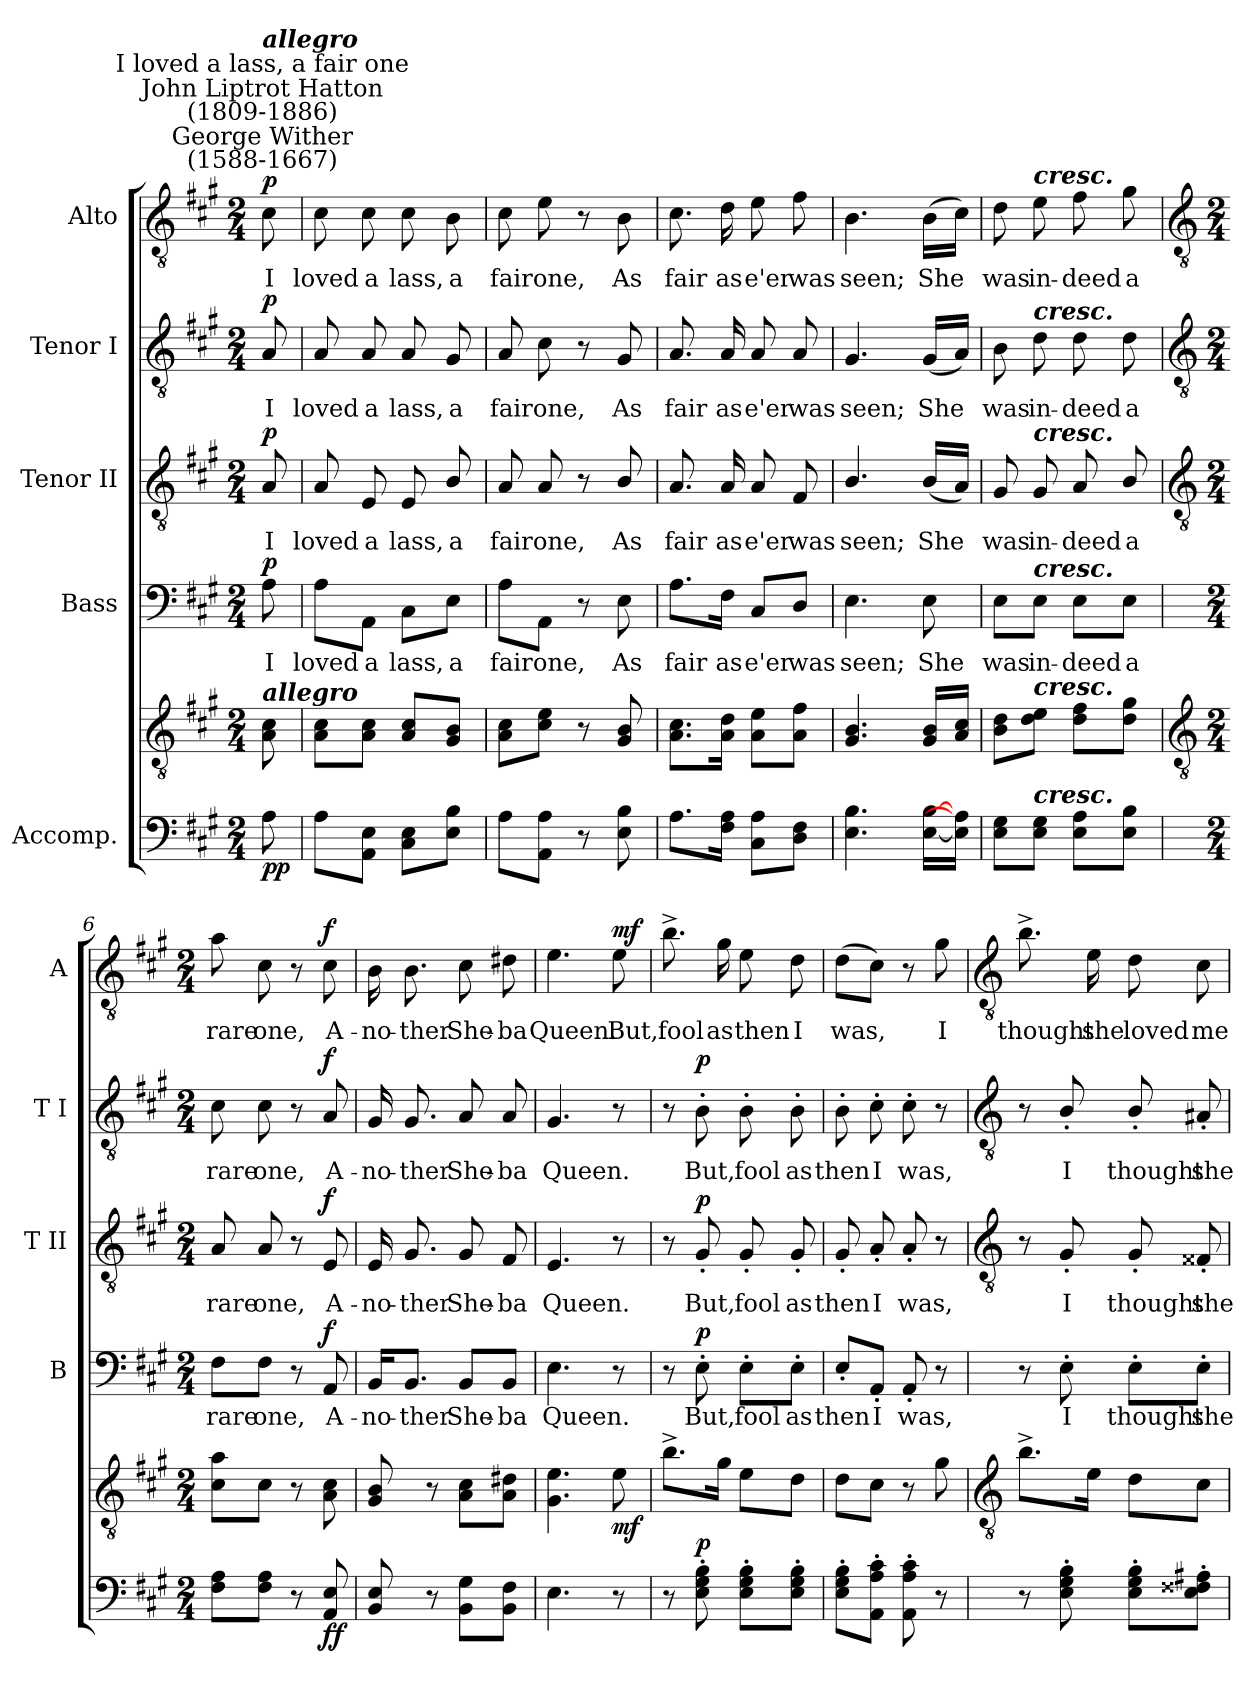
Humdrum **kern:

**kern	**kern	**dynam	**kern	**text	**dynam	**kern	**text	**dynam	**kern	**text	**dynam	**kern	**text	**dynam
*part5	*part5	*part5	*part4	*part4	*part4	*part3	*part3	*part3	*part2	*part2	*part2	*part1	*part1	*part1
*staff6	*staff5	*staff5/6	*staff4	*staff4	*staff4	*staff3	*staff3	*staff3	*staff2	*staff2	*staff2	*staff1	*staff1	*staff1
*I"Accomp.	*	*	*I"Bass	*	*	*I"Tenor II	*	*	*I"Tenor I	*	*	*I"Alto	*	*
*	*	*	*I'B	*	*	*I'T II	*	*	*I'T I	*	*	*I'A	*	*
*clefF4	*clefGv2	*	*clefF4	*	*	*clefGv2	*	*	*clefGv2	*	*	*clefGv2	*	*
*k[f#c#g#]	*k[f#c#g#]	*	*k[f#c#g#]	*	*	*k[f#c#g#]	*	*	*k[f#c#g#]	*	*	*k[f#c#g#]	*	*
*A:	*A:	*	*A:	*	*	*A:	*	*	*A:	*	*	*A:	*	*
*M2/4	*M2/4	*	*M2/4	*	*	*M2/4	*	*	*M2/4	*	*	*M2/4	*	*
*MM92	*MM92	*	*MM92	*	*	*MM92	*	*	*MM92	*	*	*MM92	*	*
=	=	=	=	=	=	=	=	=	=	=	=	=	=	=
!	!	!	!	!	!	!	!	!	!	!	!	!LO:TX:a:cj:t=George Wither\n(1588-1667)	!	!
!	!	!	!	!	!	!	!	!	!	!	!	!LO:TX:a:cj:t=John Liptrot Hatton\n(1809-1886)	!	!
!	!	!	!	!	!	!	!	!	!	!	!	!LO:TX:a:cj:t=I loved a lass, a fair one	!	!
!	!	!	!	!	!	!	!	!	!	!	!	!LO:TX:a:Bi:t=allegro	!	!
!	!LO:TX:a:Bi:t=allegro	!	!	!	!	!	!	!	!	!	!	!	!	!
!	!	!LO:DY:b=2	!	!LO:LY:b	!	!	!LO:LY:b	!	!	!LO:LY:b	!	!	!LO:LY:b	!
!	!	!LO:DY:n=1:b	!	!	!LO:DY:b	!	!	!LO:DY:b	!	!	!LO:DY:b	!	!	!LO:DY:b
8A\	8A 8c#	p p	8A	I	p	8A	I	p	8A	I	p	8c#	I	p
=1	=1	=1	=1	=1	=1	=1	=1	=1	=1	=1	=1	=1	=1	=1
!	!	!	!	!LO:LY:b	!	!	!LO:LY:b	!	!	!LO:LY:b	!	!	!LO:LY:b	!
8AL	8A 8c#L	.	8A\L	loved	.	8A	loved	.	8A	loved	.	8c#	loved	.
!	!	!	!	!LO:LY:b	!	!	!LO:LY:b	!	!	!LO:LY:b	!	!	!LO:LY:b	!
8AA 8EJ	8A 8c#J	.	8AA\J	a	.	8E	a	.	8A	a	.	8c#	a	.
!	!	!	!	!LO:LY:b	!	!	!LO:LY:b	!	!	!LO:LY:b	!	!	!LO:LY:b	!
8C# 8EL	8A 8c#L	.	8C#\L	lass,	.	8E	lass,	.	8A	lass,	.	8c#	lass,	.
!	!	!	!	!LO:LY:b	!	!	!LO:LY:b	!	!	!LO:LY:b	!	!	!LO:LY:b	!
8E 8BJ	8G# 8BJ	.	8E\J	a	.	8B/	a	.	8G#	a	.	8B	a	.
=2	=2	=2	=2	=2	=2	=2	=2	=2	=2	=2	=2	=2	=2	=2
!	!	!	!	!LO:LY:b	!	!	!LO:LY:b	!	!	!LO:LY:b	!	!	!LO:LY:b	!
8AL	8A 8c#L	.	8A\L	fair	.	8A	fair	.	8A	fair	.	8c#	fair	.
!	!	!	!	!LO:LY:b	!	!	!LO:LY:b	!	!	!LO:LY:b	!	!	!LO:LY:b	!
8AA 8AJ	8c# 8eJ	.	8AA\J	one,	.	8A	one,	.	8c#	one,	.	8e	one,	.
8r	8r	.	8r	.	.	8r	.	.	8r	.	.	8r	.	.
!	!	!	!	!LO:LY:b	!	!	!LO:LY:b	!	!	!LO:LY:b	!	!	!LO:LY:b	!
8E 8B	8G# 8B	.	8E	As	.	8B/	As	.	8G#	As	.	8B	As	.
=3	=3	=3	=3	=3	=3	=3	=3	=3	=3	=3	=3	=3	=3	=3
!	!	!	!	!LO:LY:b	!	!	!LO:LY:b	!	!	!LO:LY:b	!	!	!LO:LY:b	!
8.AL	8.A 8.c#L	.	8.A\L	fair	.	8.A	fair	.	8.A	fair	.	8.c#	fair	.
!	!	!	!	!LO:LY:b	!	!	!LO:LY:b	!	!	!LO:LY:b	!	!	!LO:LY:b	!
16F# 16AJ	16A 16dJ	.	16F#\Jk	as	.	16A	as	.	16A	as	.	16d	as	.
!	!	!	!	!LO:LY:b	!	!	!LO:LY:b	!	!	!LO:LY:b	!	!	!LO:LY:b	!
8C# 8AL	8A 8eL	.	8C#/L	e'er	.	8A	e'er	.	8A	e'er	.	8e	e'er	.
!	!	!	!	!LO:LY:b	!	!	!LO:LY:b	!	!	!LO:LY:b	!	!	!LO:LY:b	!
8D 8F#J	8A 8f#J	.	8D/J	was	.	8F#	was	.	8A	was	.	8f#	was	.
=4	=4	=4	=4	=4	=4	=4	=4	=4	=4	=4	=4	=4	=4	=4
!	!	!	!	!LO:LY:b	!	!	!LO:LY:b	!	!	!LO:LY:b	!	!	!LO:LY:b	!
4.E 4.B	4.G# 4.B	.	4.E	seen;	.	4.B/	seen;	.	4.G#	seen;	.	4.B	seen;	.
!	!	!	!	!LO:LY:b	!	!	!LO:LY:b	!	!	!LO:LY:b	!	!	!LO:LY:b	!
[16E [16BLL	16G# 16BLL	.	8E	She	.	(<16BLL	She	.	(<16G#LL	She	.	(>16BLL	She	.
16E] 16A]JJ	16A 16c#JJ	.	.	.	.	16AJJ)	.	.	16AJJ)	.	.	16c#JJ)	.	.
=5	=5	=5	=5	=5	=5	=5	=5	=5	=5	=5	=5	=5	=5	=5
!	!	!	!	!LO:LY:b	!	!	!LO:LY:b	!	!	!LO:LY:b	!	!	!LO:LY:b	!
8E 8G#L	8B 8dL	.	8E\L	was	.	8G#	was	.	8B	was	.	8d	was	.
!	!	!	!	!	!	!	!	!	!	!	!	!LO:TX:a:Bi:t=cresc.	!	!
!	!	!	!	!	!	!	!	!	!LO:TX:a:Bi:t=cresc.	!	!	!	!	!
!	!	!	!	!	!	!LO:TX:a:Bi:t=cresc.	!	!	!	!	!	!	!	!
!	!	!	!LO:TX:a:Bi:t=cresc.	!	!	!	!	!	!	!	!	!	!	!
!	!LO:TX:a:Bi:t=cresc.	!	!	!	!	!	!	!	!	!	!	!	!	!
!LO:TX:a:Bi:t=cresc.	!	!	!	!	!	!	!	!	!	!	!	!	!	!
!	!	!	!	!LO:LY:b	!	!	!LO:LY:b	!	!	!LO:LY:b	!	!	!LO:LY:b	!
8E 8G#J	8d 8eJ	.	8E\J	in-	.	8G#	in-	.	8d	in-	.	8e	in-	.
!	!	!	!	!LO:LY:b	!	!	!LO:LY:b	!	!	!LO:LY:b	!	!	!LO:LY:b	!
8E 8AL	8d 8f#L	.	8E\L	-deed	.	8A	-deed	.	8d	-deed	.	8f#	-deed	.
!	!	!	!	!LO:LY:b	!	!	!LO:LY:b	!	!	!LO:LY:b	!	!	!LO:LY:b	!
8E 8BJ	8d 8g#J	.	8E\J	a	.	8B/	a	.	8d	a	.	8g#	a	.
!!LO:LB:g=z
=6	=6	=6	=6	=6	=6	=6	=6	=6	=6	=6	=6	=6	=6	=6
*	*clefGv2	*	*	*	*	*clefGv2	*	*	*clefGv2	*	*	*clefGv2	*	*
*M2/4	*M2/4	*	*M2/4	*	*	*M2/4	*	*	*M2/4	*	*	*M2/4	*	*
!	!	!	!	!LO:LY:b	!	!	!LO:LY:b	!	!	!LO:LY:b	!	!	!LO:LY:b	!
8F# 8AL	8c# 8aL	.	8F#\L	rare	.	8A	rare	.	8c#	rare	.	8a	rare	.
!	!	!	!	!LO:LY:b	!	!	!LO:LY:b	!	!	!LO:LY:b	!	!	!LO:LY:b	!
8F# 8AJ	8c#J	.	8F#\J	one,	.	8A	one,	.	8c#	one,	.	8c#	one,	.
8r	8r	.	8r	.	.	8r	.	.	8r	.	.	8r	.	.
!	!	!LO:DY:b=2	!	!LO:LY:b	!	!	!LO:LY:b	!	!	!LO:LY:b	!	!	!LO:LY:b	!
!	!	!LO:DY:n=1:b	!	!	!LO:DY:b	!	!	!LO:DY:b	!	!	!LO:DY:b	!	!	!LO:DY:b
8AA 8E	8A 8c#	f f	8AA	A-	f	8E	A-	f	8A	A-	f	8c#	A-	f
=7	=7	=7	=7	=7	=7	=7	=7	=7	=7	=7	=7	=7	=7	=7
!	!	!	!	!LO:LY:b	!	!	!LO:LY:b	!	!	!LO:LY:b	!	!	!LO:LY:b	!
8BB 8E	8G# 8B	.	16BB/KL	-no-	.	16E	-no-	.	16G#	-no-	.	16B	-no-	.
!	!	!	!	!LO:LY:b	!	!	!LO:LY:b	!	!	!LO:LY:b	!	!	!LO:LY:b	!
.	.	.	8.BB/J	-ther	.	8.G#	-ther	.	8.G#	-ther	.	8.B	-ther	.
8r	8r	.	.	.	.	.	.	.	.	.	.	.	.	.
!	!	!	!	!LO:LY:b	!	!	!LO:LY:b	!	!	!LO:LY:b	!	!	!LO:LY:b	!
8BB 8G#L	8A 8c#L	.	8BB/L	She-	.	8G#	She-	.	8A	She-	.	8c#	She-	.
!	!	!	!	!LO:LY:b	!	!	!LO:LY:b	!	!	!LO:LY:b	!	!	!LO:LY:b	!
8BB 8F#J	8A 8d#XJ	.	8BB/J	-ba	.	8F#	-ba	.	8A	-ba	.	8d#X	-ba	.
=8	=8	=8	=8	=8	=8	=8	=8	=8	=8	=8	=8	=8	=8	=8
!	!	!	!	!LO:LY:b	!	!	!LO:LY:b	!	!	!LO:LY:b	!	!	!LO:LY:b	!
4.E	4.G# 4.e	.	4.E	Queen.	.	4.E	Queen.	.	4.G#	Queen.	.	4.e	Queen.	.
!	!	!LO:DY:b	!	!	!	!	!	!	!	!	!	!	!LO:LY:b	!LO:DY:b
8r	8e	mf	8r	.	.	8r	.	.	8r	.	.	8e	But,	mf
=9	=9	=9	=9	=9	=9	=9	=9	=9	=9	=9	=9	=9	=9	=9
!	!	!	!	!	!	!	!	!	!	!	!	!	!LO:LY:b	!
8r	8.b^L	.	8r	.	.	8r	.	.	8r	.	.	8.b^	fool	.
!	!	!LO:DY:a=2	!	!LO:LY:b	!LO:DY:b	!	!LO:LY:b	!LO:DY:b	!	!LO:LY:b	!LO:DY:b	!	!	!
8E' 8G#' 8B'	.	p	8E'	But,	p	8G#'	But,	p	8B'	But,	p	.	.	.
!	!	!	!	!	!	!	!	!	!	!	!	!	!LO:LY:b	!
.	16g#J	.	.	.	.	.	.	.	.	.	.	16g#	as	.
!	!	!	!	!LO:LY:b	!	!	!LO:LY:b	!	!	!LO:LY:b	!	!	!LO:LY:b	!
8E' 8G#' 8B'L	8eL	.	8E'\L	fool	.	8G#'	fool	.	8B'	fool	.	8e	then	.
!	!	!	!	!LO:LY:b	!	!	!LO:LY:b	!	!	!LO:LY:b	!	!	!LO:LY:b	!
8E' 8G#' 8B'J	8dJ	.	8E'\J	as	.	8G#'	as	.	8B'	as	.	8d	I	.
=10	=10	=10	=10	=10	=10	=10	=10	=10	=10	=10	=10	=10	=10	=10
!	!	!	!	!LO:LY:b	!	!	!LO:LY:b	!	!	!LO:LY:b	!	!	!LO:LY:b	!
8E' 8G#' 8B'L	8dL	.	8E'/L	then	.	8G#'	then	.	8B'	then	.	(>8dL	was,	.
!	!	!	!	!LO:LY:b	!	!	!LO:LY:b	!	!	!LO:LY:b	!	!	!	!
8AA' 8A' 8c#'J	8c#J	.	8AA'/J	I	.	8A'	I	.	8c#'	I	.	8c#J)	.	.
!	!	!	!	!LO:LY:b	!	!	!LO:LY:b	!	!	!LO:LY:b	!	!	!	!
8AA' 8A' 8c#'	8r	.	8AA'	was,	.	8A'	was,	.	8c#'	was,	.	8r	.	.
!	!	!	!	!	!	!	!	!	!	!	!	!	!LO:LY:b	!
8r	8g#	.	8r	.	.	8r	.	.	8r	.	.	8g#	I	.
!!LO:LB:g=z
=11	=11	=11	=11	=11	=11	=11	=11	=11	=11	=11	=11	=11	=11	=11
*	*clefGv2	*	*	*	*	*clefGv2	*	*	*clefGv2	*	*	*clefGv2	*	*
!	!	!	!	!	!	!	!	!	!	!	!	!	!LO:LY:b	!
8r	8.b^L	.	8r	.	.	8r	.	.	8r	.	.	8.b^	thought	.
!	!	!	!	!LO:LY:b	!	!	!LO:LY:b	!	!	!LO:LY:b	!	!	!	!
8E' 8G#' 8B'	.	.	8E'	I	.	8G#'	I	.	8B'/	I	.	.	.	.
!	!	!	!	!	!	!	!	!	!	!	!	!	!LO:LY:b	!
.	16eJ	.	.	.	.	.	.	.	.	.	.	16e	she	.
!	!	!	!	!LO:LY:b	!	!	!LO:LY:b	!	!	!LO:LY:b	!	!	!LO:LY:b	!
8E' 8G#' 8B'L	8dL	.	8E'\L	thought	.	8G#'	thought	.	8B'/	thought	.	8d	loved	.
!	!	!	!	!LO:LY:b	!	!	!LO:LY:b	!	!	!LO:LY:b	!	!	!LO:LY:b	!
8E' 8F##X' 8A#X'J	8c#J	.	8E'\J	she	.	8F##X'	she	.	8A#X'	she	.	8c#	me	.
=	=	=	=	=	=	=	=	=	=	=	=	=	=	=
*-	*-	*-	*-	*-	*-	*-	*-	*-	*-	*-	*-	*-	*-	*-
